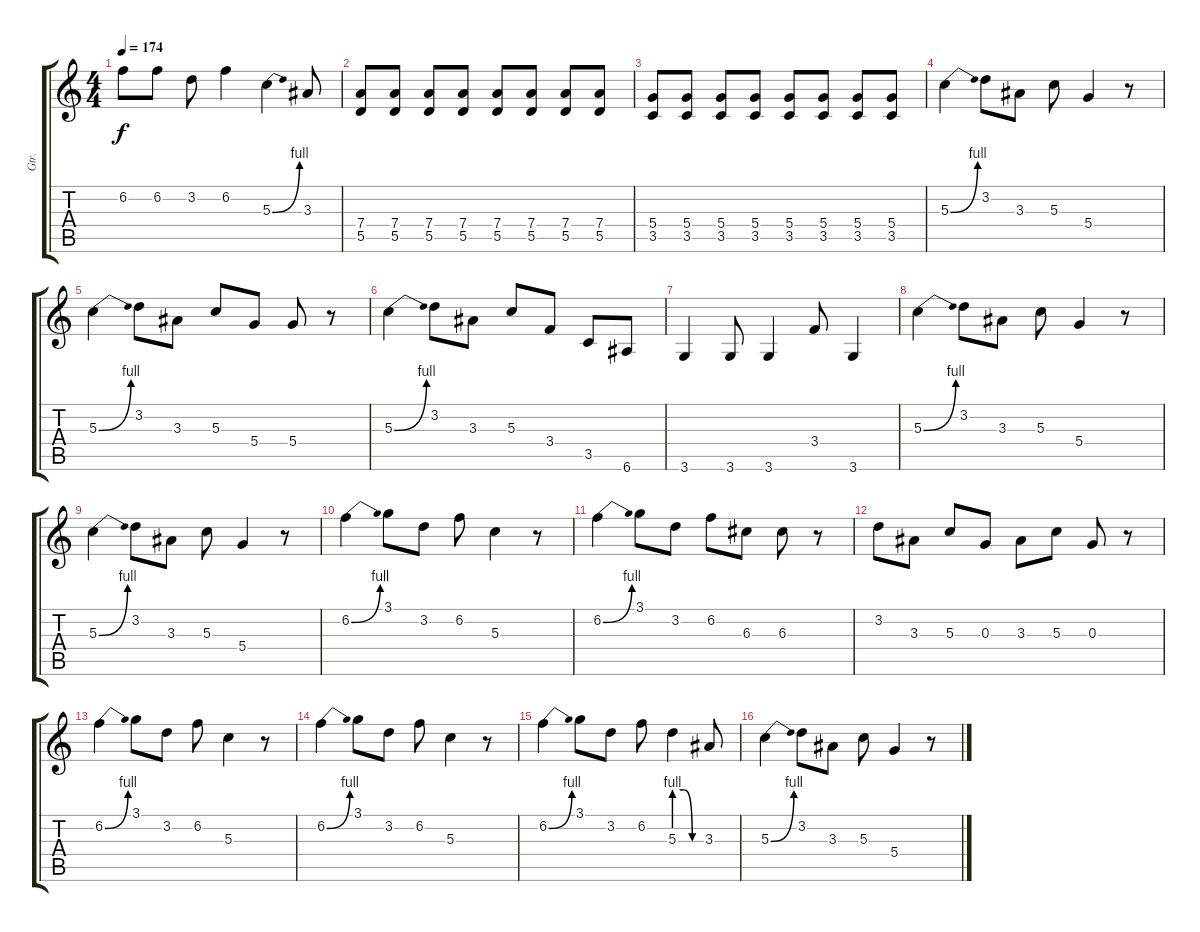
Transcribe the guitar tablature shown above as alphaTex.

\track ("Gtr." "Gtr.") {instrument overdrivenguitar}
\staff {score tabs}
\tuning (E4 B3 G3 D3 A2 E2) {hide}
\ts (4 4)
\tempo 174
\clef g2
\ks c
6.2.8{dy f} 6.2.8 3.2.8 6.2.4 5.3{be (bend 0 0 60 4)}.4 3.3.8 |
(7.4 5.5).8 (7.4 5.5).8 (7.4 5.5).8 (7.4 5.5).8 (7.4 5.5).8 (7.4 5.5).8 (7.4 5.5).8 (7.4 5.5).8 |
(5.4 3.5).8 (5.4 3.5).8 (5.4 3.5).8 (5.4 3.5).8 (5.4 3.5).8 (5.4 3.5).8 (5.4 3.5).8 (5.4 3.5).8 |
5.3{be (bend 0 0 60 4)}.4 3.2.8 3.3.8 5.3.8 5.4.4 r.8 |
5.3{be (bend 0 0 60 4)}.4 3.2.8 3.3.8 5.3.8 5.4.8 5.4.8 r.8 |
5.3{be (bend 0 0 60 4)}.4 3.2.8 3.3.8 5.3.8 3.4.8 3.5.8 6.6.8 |
3.6.4 3.6.8 3.6.4 3.4.8 3.6.4 |
5.3{be (bend 0 0 60 4)}.4 3.2.8 3.3.8 5.3.8 5.4.4 r.8 |
5.3{be (bend 0 0 60 4)}.4 3.2.8 3.3.8 5.3.8 5.4.4 r.8 |
6.2{be (bend 0 0 60 4)}.4 3.1.8 3.2.8 6.2.8 5.3.4 r.8 |
6.2{be (bend 0 0 60 4)}.4 3.1.8 3.2.8 6.2.8 6.3.8 6.3.8 r.8 |
3.2.8 3.3.8 5.3.8 0.3.8 3.3.8 5.3.8 0.3.8 r.8 |
6.2{be (bend 0 0 60 4)}.4 3.1.8 3.2.8 6.2.8 5.3.4 r.8 |
6.2{be (bend 0 0 60 4)}.4 3.1.8 3.2.8 6.2.8 5.3.4 r.8 |
6.2{be (bend 0 0 60 4)}.4 3.1.8 3.2.8 6.2.8 5.3{be (custom 0 4 20 4 40 0 60 0)}.4 3.3.8 |
5.3{be (bend 0 0 60 4)}.4 3.2.8 3.3.8 5.3.8 5.4.4 r.8
